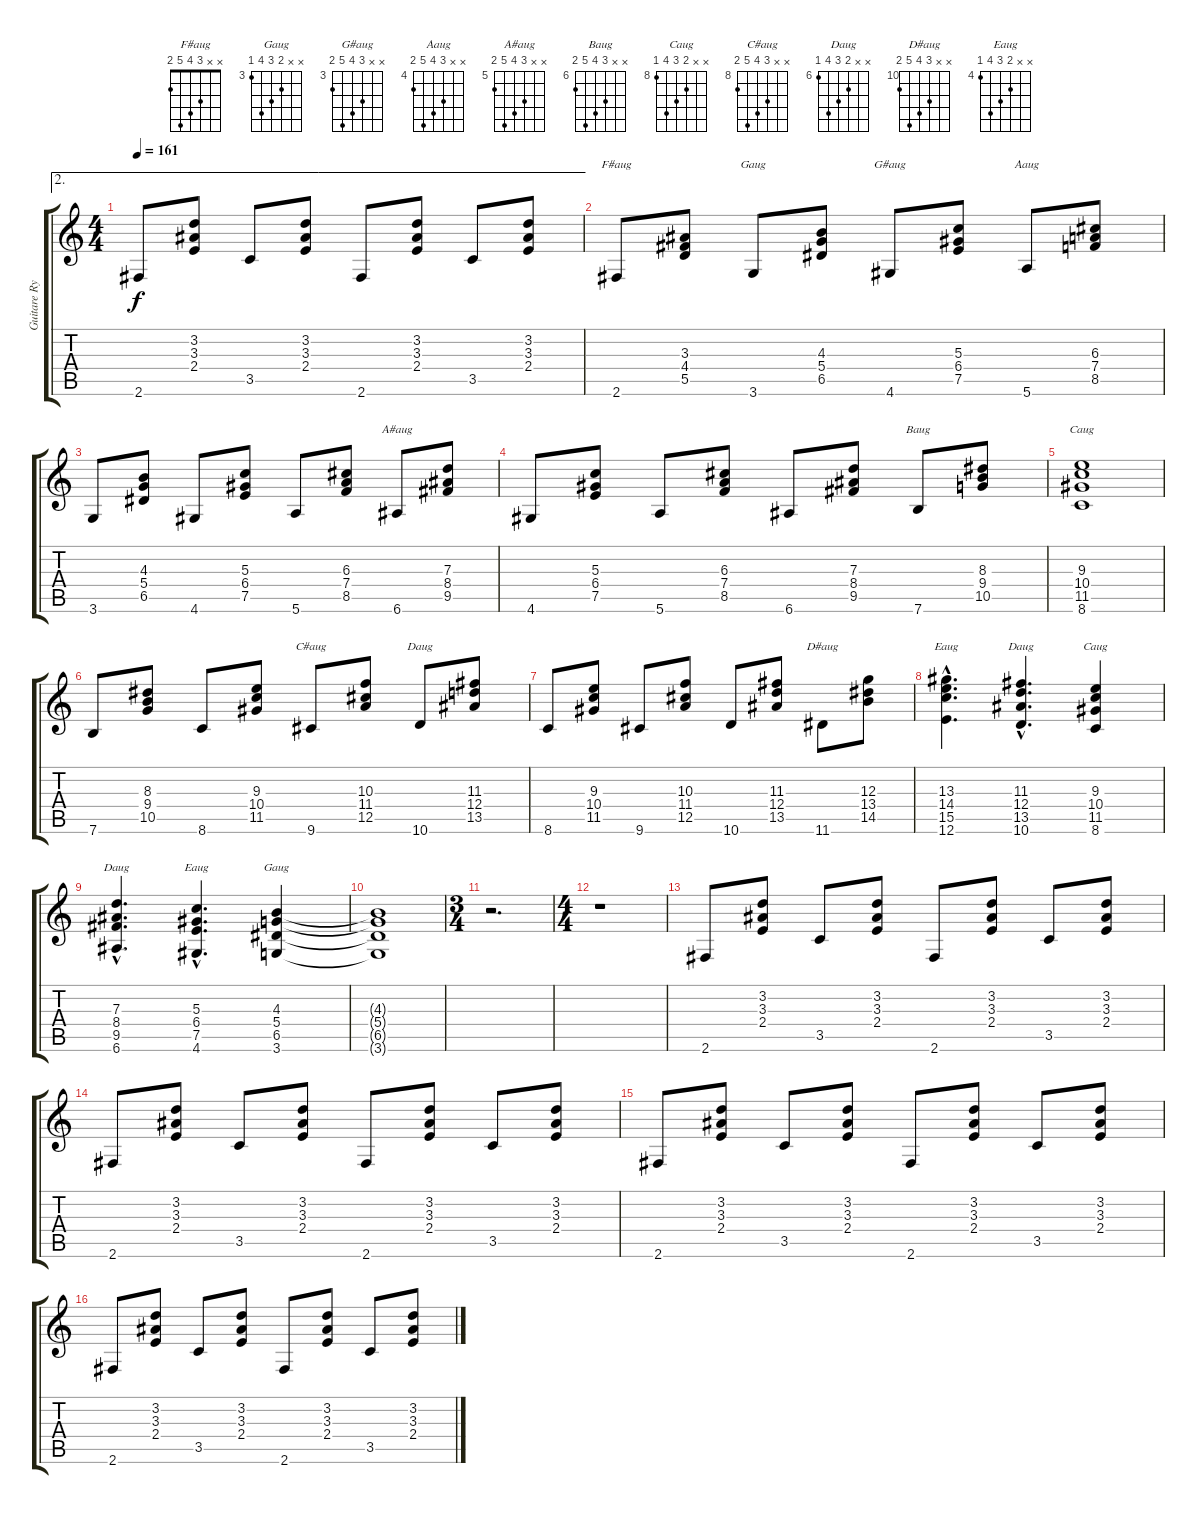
\track ("Guitare Rythmique" "Guitare Ry") {instrument acousticguitarnylon}
\staff {score tabs}
\tuning (E4 B3 G3 D3 A2 E2) {hide}
\chord ("F#aug" x x 3 4 5 2)
\chord ("Gaug" x x 4 5 6 3) {firstfret 2}
\chord ("G#aug" x x 5 6 7 4) {firstfret 3}
\chord ("Aaug" x x 6 7 8 5) {firstfret 4}
\chord ("A#aug" x x 7 8 9 6) {firstfret 5}
\chord ("Baug" x x 8 9 10 7) {firstfret 6}
\chord ("Caug" x x 9 10 11 8) {firstfret 7}
\chord ("C#aug" x x 10 11 12 9) {firstfret 8}
\chord ("Daug" x x 11 12 13 10) {firstfret 9}
\chord ("D#aug" x x 12 13 14 11) {firstfret 10}
\chord ("Eaug" x x 13 14 15 12) {firstfret 12}
\chord ("Daug" x x 11 12 13 10) {firstfret 10}
\chord ("Caug" x x 9 10 11 8) {firstfret 8}
\chord ("Daug" x x 7 8 9 6) {firstfret 6}
\chord ("Eaug" x x 5 6 7 4) {firstfret 4}
\chord ("Gaug" x x 4 5 6 3) {firstfret 3}
\ae 2
\ts (4 4)
\tempo 161
\clef g2
\ks c
2.6.8{dy f} (3.2 3.3 2.4).8 3.5.8 (3.2 3.3 2.4).8 2.6.8 (3.2 3.3 2.4).8 3.5.8 (3.2 3.3 2.4).8 |
2.6.8{ch "F#aug"} (3.3 4.4 5.5).8 3.6.8{ch "Gaug"} (4.3 5.4 6.5).8 4.6.8{ch "G#aug"} (5.3 6.4 7.5).8 5.6.8{ch "Aaug"} (6.3 7.4 8.5).8 |
3.6.8 (4.3 5.4 6.5).8 4.6.8 (5.3 6.4 7.5).8 5.6.8 (6.3 7.4 8.5).8 6.6.8{ch "A#aug"} (7.3 8.4 9.5).8 |
4.6.8 (5.3 6.4 7.5).8 5.6.8 (6.3 7.4 8.5).8 6.6.8 (7.3 8.4 9.5).8 7.6.8{ch "Baug"} (8.3 9.4 10.5).8 |
(9.3 10.4 11.5 8.6).1{ch "Caug"} |
7.6.8 (8.3 9.4 10.5).8 8.6.8 (9.3 10.4 11.5).8 9.6.8{ch "C#aug"} (10.3 11.4 12.5).8 10.6.8{ch "Daug"} (11.3 12.4 13.5).8 |
8.6.8 (9.3 10.4 11.5).8 9.6.8 (10.3 11.4 12.5).8 10.6.8 (11.3 12.4 13.5).8 11.6.8{ch "D#aug"} (12.3 13.4 14.5).8 |
(13.3{hac} 14.4{hac} 15.5{hac} 12.6{hac}).4{d ch "Eaug"} (11.3{hac} 12.4{hac} 13.5{hac} 10.6{hac}).4{d ch "Daug"} (9.3 10.4 11.5 8.6).4{ch "Caug"} |
(7.3{hac} 8.4{hac} 9.5{hac} 6.6{hac}).4{d ch "Daug"} (5.3{hac} 6.4{hac} 7.5{hac} 4.6{hac}).4{d ch "Eaug"} (4.3 5.4 6.5 3.6).4{ch "Gaug"} |
(4.3{t} 5.4{t} 6.5{t} 3.6{t}).1 |
\ts (3 4)
r.2{d} |
\ts (4 4)
r.1 |
2.6.8 (3.2 3.3 2.4).8 3.5.8 (3.2 3.3 2.4).8 2.6.8 (3.2 3.3 2.4).8 3.5.8 (3.2 3.3 2.4).8 |
2.6.8 (3.2 3.3 2.4).8 3.5.8 (3.2 3.3 2.4).8 2.6.8 (3.2 3.3 2.4).8 3.5.8 (3.2 3.3 2.4).8 |
2.6.8 (3.2 3.3 2.4).8 3.5.8 (3.2 3.3 2.4).8 2.6.8 (3.2 3.3 2.4).8 3.5.8 (3.2 3.3 2.4).8 |
2.6.8 (3.2 3.3 2.4).8 3.5.8 (3.2 3.3 2.4).8 2.6.8 (3.2 3.3 2.4).8 3.5.8 (3.2 3.3 2.4).8
